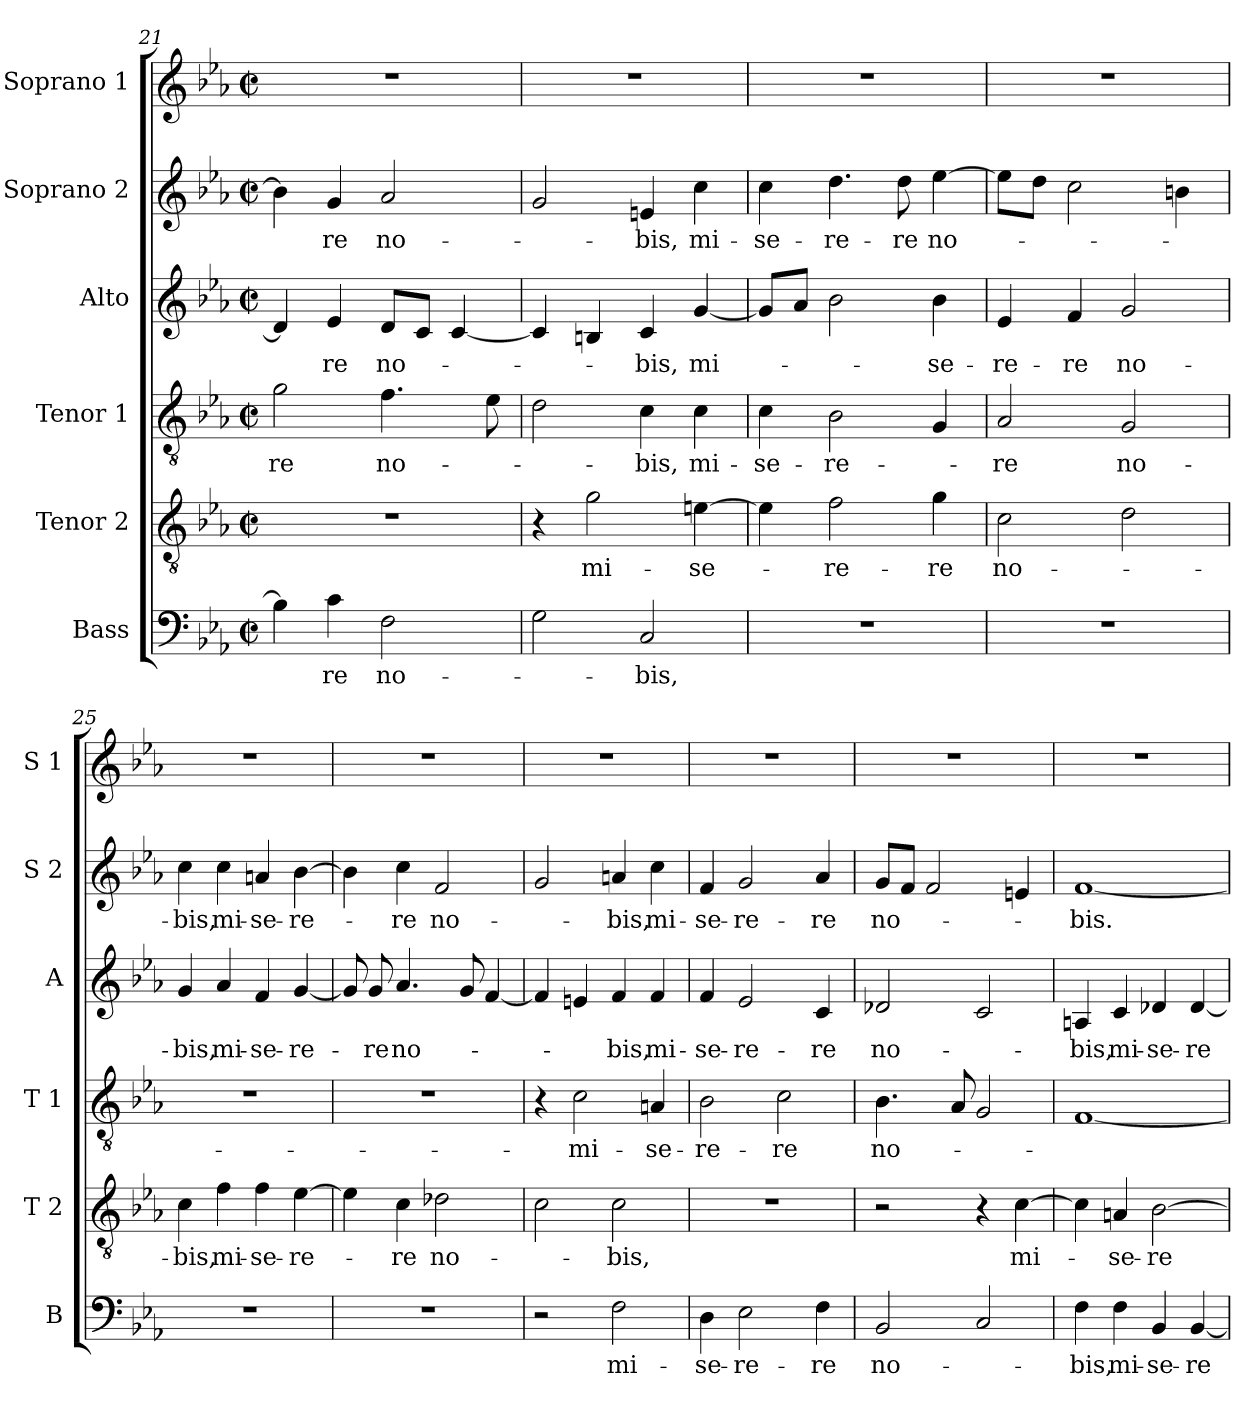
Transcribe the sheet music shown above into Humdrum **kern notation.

**kern	**text	**kern	**text	**kern	**text	**kern	**text	**kern	**text	**kern
*part6	*part6	*part5	*part5	*part4	*part4	*part3	*part3	*part2	*part2	*part1
*staff6	*staff6	*staff5	*staff5	*staff4	*staff4	*staff3	*staff3	*staff2	*staff2	*staff1
*I"Bass	*	*I"Tenor 2	*	*I"Tenor 1	*	*I"Alto	*	*I"Soprano 2	*	*I"Soprano 1
*I'B	*	*I'T 2	*	*I'T 1	*	*I'A	*	*I'S 2	*	*I'S 1
*clefF4	*	*clefGv2	*	*clefGv2	*	*clefG2	*	*clefG2	*	*clefG2
*k[b-e-a-]	*	*k[b-e-a-]	*	*k[b-e-a-]	*	*k[b-e-a-]	*	*k[b-e-a-]	*	*k[b-e-a-]
*E-:	*	*E-:	*	*E-:	*	*E-:	*	*E-:	*	*E-:
*M2/2	*	*M2/2	*	*M2/2	*	*M2/2	*	*M2/2	*	*M2/2
*met(c|)	*	*met(c|)	*	*met(c|)	*	*met(c|)	*	*met(c|)	*	*met(c|)
=21	=21	=21	=21	=21	=21	=21	=21	=21	=21	=21
!	!	!	!	!	!LO:LY:b	!	!	!	!	!
4B-\]	.	1r	.	2g\	-re	4d/]	.	4b-\]	.	1r
!	!LO:LY:b	!	!	!	!	!	!LO:LY:b	!	!LO:LY:b	!
4c\	-re	.	.	.	.	4e-/	-re	4g/	-re	.
!	!LO:LY:b	!	!	!	!LO:LY:b	!	!LO:LY:b	!	!LO:LY:b	!
2F\	no-	.	.	4.f\	no-	8d/L	no-	2a-/	no-	.
.	.	.	.	.	.	8c/J	.	.	.	.
.	.	.	.	.	.	[4c/	.	.	.	.
.	.	.	.	8e-\	.	.	.	.	.	.
=22	=22	=22	=22	=22	=22	=22	=22	=22	=22	=22
2G\	.	4r	.	2d\	.	4c/]	.	2g/	.	1r
!	!	!	!LO:LY:b	!	!	!	!	!	!	!
.	.	2g\	mi-	.	.	4Bn/	.	.	.	.
!	!LO:LY:b	!	!	!	!LO:LY:b	!	!LO:LY:b	!	!LO:LY:b	!
2C/	-bis,	.	.	4c\	-bis,	4c/	-bis,	4en/	-bis,	.
!	!	!	!LO:LY:b	!	!LO:LY:b	!	!LO:LY:b	!	!LO:LY:b	!
.	.	[4en\	-se-	4c\	mi-	[4g/	mi-	4cc\	mi-	.
=23	=23	=23	=23	=23	=23	=23	=23	=23	=23	=23
!	!	!	!	!	!LO:LY:b	!	!	!	!LO:LY:b	!
1r	.	4e\]	.	4c\	-se-	8g/L]	.	4cc\	-se-	1r
.	.	.	.	.	.	8a-/J	.	.	.	.
!	!	!	!LO:LY:b	!	!LO:LY:b	!	!	!	!LO:LY:b	!
.	.	2f\	-re-	2B-\	-re-	2b-\	.	4.dd\	-re-	.
!	!	!	!	!	!	!	!	!	!LO:LY:b	!
.	.	.	.	.	.	.	.	8dd\	-re	.
!	!	!	!LO:LY:b	!	!	!	!LO:LY:b	!	!LO:LY:b	!
.	.	4g\	-re	4G/	.	4b-\	-se-	[4ee-\	no-	.
=24	=24	=24	=24	=24	=24	=24	=24	=24	=24	=24
!	!	!	!LO:LY:b	!	!LO:LY:b	!	!LO:LY:b	!	!	!
1r	.	2c\	no-	2A-/	-re	4e-/	-re-	8ee-\L]	.	1r
.	.	.	.	.	.	.	.	8dd\J	.	.
!	!	!	!	!	!	!	!LO:LY:b	!	!	!
.	.	.	.	.	.	4f/	-re	2cc\	.	.
!	!	!	!	!	!LO:LY:b	!	!LO:LY:b	!	!	!
.	.	2d\	.	2G/	no-	2g/	no-	.	.	.
.	.	.	.	.	.	.	.	4bn\	.	.
!!LO:LB:g=z
=25	=25	=25	=25	=25	=25	=25	=25	=25	=25	=25
!	!	!	!LO:LY:b	!	!	!	!LO:LY:b	!	!LO:LY:b	!
1r	.	4c\	-bis,	1r	.	4g/	-bis,	4cc\	-bis,	1r
!	!	!	!LO:LY:b	!	!	!	!LO:LY:b	!	!LO:LY:b	!
.	.	4f\	mi-	.	.	4a-/	mi-	4cc\	mi-	.
!	!	!	!LO:LY:b	!	!	!	!LO:LY:b	!	!LO:LY:b	!
.	.	4f\	-se-	.	.	4f/	-se-	4an/	-se-	.
!	!	!	!LO:LY:b	!	!	!	!LO:LY:b	!	!LO:LY:b	!
.	.	[4e-\	-re-	.	.	[4g/	-re-	[4b-\	-re-	.
=26	=26	=26	=26	=26	=26	=26	=26	=26	=26	=26
1r	.	4e-\]	.	1r	.	8g/]	.	4b-\]	.	1r
!	!	!	!	!	!	!	!LO:LY:b	!	!	!
.	.	.	.	.	.	8g/	-re	.	.	.
!	!	!	!LO:LY:b	!	!	!	!LO:LY:b	!	!LO:LY:b	!
.	.	4c\	-re	.	.	4.a-/	no-	4cc\	-re	.
!	!	!	!LO:LY:b	!	!	!	!	!	!LO:LY:b	!
.	.	2d-X\	no-	.	.	.	.	2f/	no-	.
.	.	.	.	.	.	8g/	.	.	.	.
.	.	.	.	.	.	[4f/	.	.	.	.
=27	=27	=27	=27	=27	=27	=27	=27	=27	=27	=27
2r	.	2c\	.	4r	.	4f/]	.	2g/	.	1r
!	!	!	!	!	!LO:LY:b	!	!	!	!	!
.	.	.	.	2c\	-mi-	4en/	.	.	.	.
!	!LO:LY:b	!	!LO:LY:b	!	!	!	!LO:LY:b	!	!LO:LY:b	!
2F\	mi-	2c\	-bis,	.	.	4f/	-bis,	4an/	-bis,	.
!	!	!	!	!	!LO:LY:b	!	!LO:LY:b	!	!LO:LY:b	!
.	.	.	.	4An/	-se-	4f/	mi-	4cc\	mi-	.
=28	=28	=28	=28	=28	=28	=28	=28	=28	=28	=28
!	!LO:LY:b	!	!	!	!LO:LY:b	!	!LO:LY:b	!	!LO:LY:b	!
4D\	-se-	1r	.	2B-\	-re-	4f/	-se-	4f/	-se-	1r
!	!LO:LY:b	!	!	!	!	!	!LO:LY:b	!	!LO:LY:b	!
2E-\	-re-	.	.	.	.	2e-/	-re-	2g/	-re-	.
!	!	!	!	!	!LO:LY:b	!	!	!	!	!
.	.	.	.	2c\	-re	.	.	.	.	.
!	!LO:LY:b	!	!	!	!	!	!LO:LY:b	!	!LO:LY:b	!
4F\	-re	.	.	.	.	4c/	-re	4a-/	-re	.
=29	=29	=29	=29	=29	=29	=29	=29	=29	=29	=29
!	!LO:LY:b	!	!	!	!LO:LY:b	!	!LO:LY:b	!	!LO:LY:b	!
2BB-/	no-	2r	.	4.B-\	no-	2d-X/	no-	8g/L	no-	1r
.	.	.	.	.	.	.	.	8f/J	.	.
.	.	.	.	.	.	.	.	2f/	.	.
.	.	.	.	8A-/	.	.	.	.	.	.
2C/	.	4r	.	2G/	.	2c/	.	.	.	.
!	!	!	!LO:LY:b	!	!	!	!	!	!	!
.	.	[4c\	mi-	.	.	.	.	4en/	.	.
=30	=30	=30	=30	=30	=30	=30	=30	=30	=30	=30
!	!LO:LY:b	!	!	!	!	!	!LO:LY:b	!	!LO:LY:b	!
4F\	-bis,	4c\]	.	[1F	.	4An/	-bis,	[1f	-bis.	1r
!	!LO:LY:b	!	!LO:LY:b	!	!	!	!LO:LY:b	!	!	!
4F\	mi-	4An/	-se-	.	.	4c/	mi-	.	.	.
!	!LO:LY:b	!	!LO:LY:b	!	!	!	!LO:LY:b	!	!	!
4BB-/	-se-	[2B-\	-re-	.	.	4d-X/	-se-	.	.	.
!	!LO:LY:b	!	!	!	!	!	!LO:LY:b	!	!	!
[4BB-/	-re-	.	.	.	.	[4d-/	-re-	.	.	.
=	=	=	=	=	=	=	=	=	=	=
*-	*-	*-	*-	*-	*-	*-	*-	*-	*-	*-
